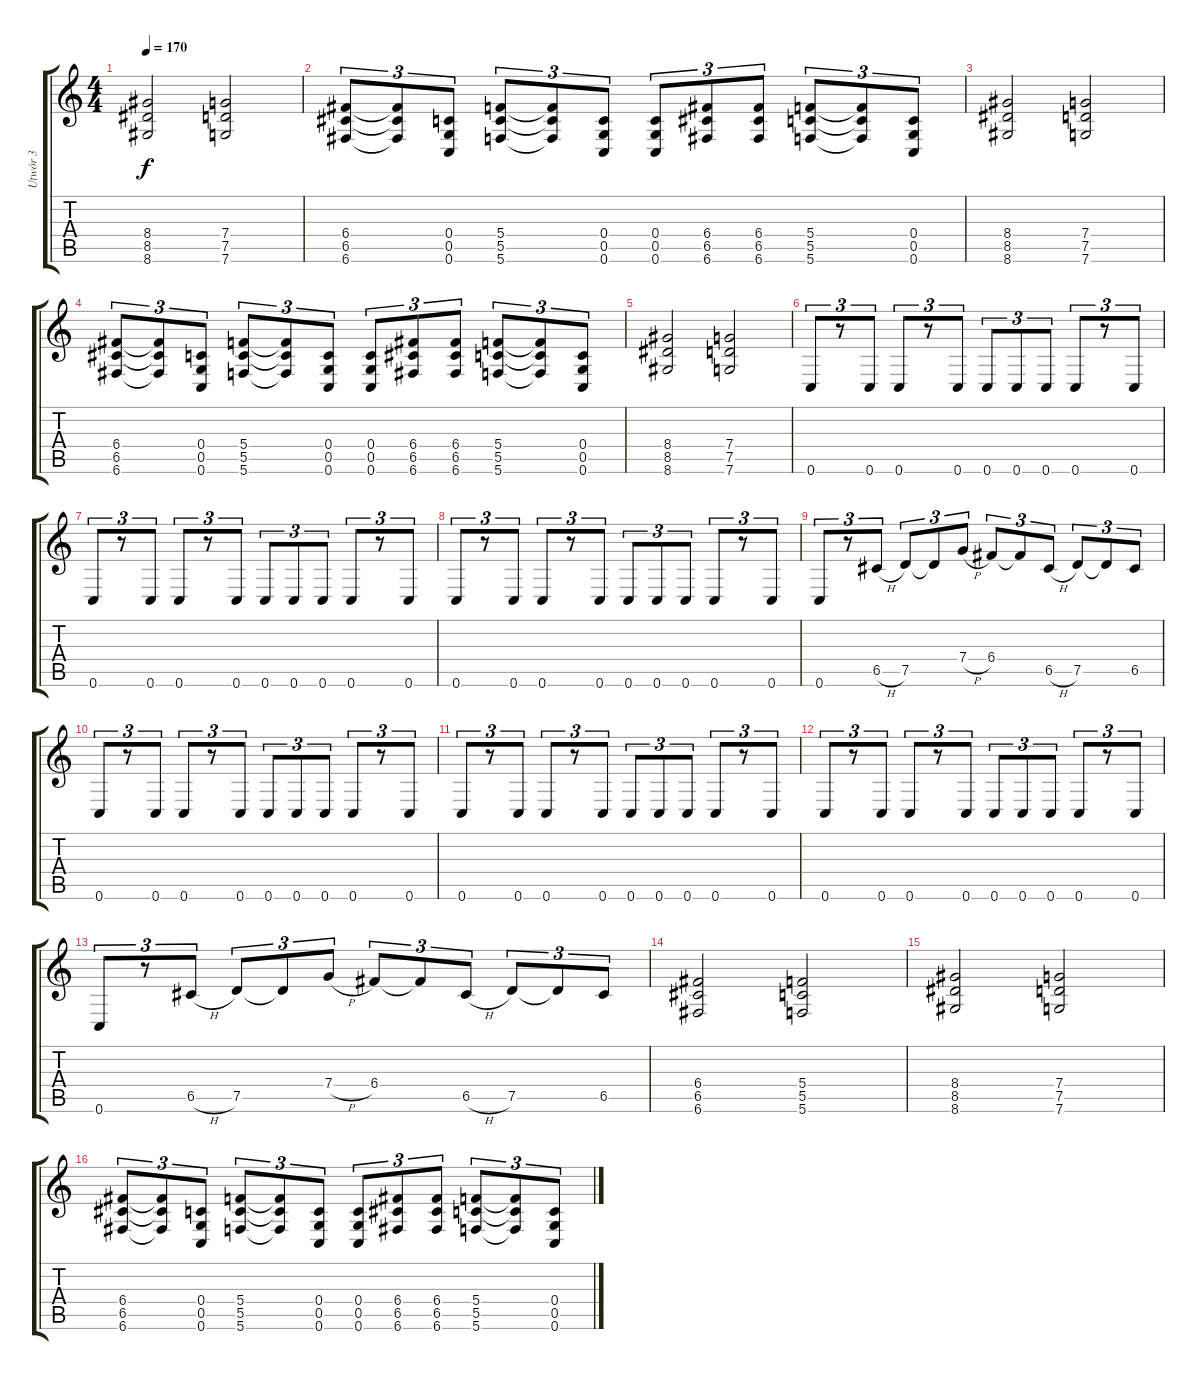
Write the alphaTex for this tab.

\track ("Utwór 3" "Utwór 3") {instrument distortionguitar}
\staff {score tabs}
\tuning (D4 A3 F3 C3 G2 C2) {hide}
\ts (4 4)
\tempo 170
\clef g2
\ks c
(8.4 8.5 8.6).2{dy f} (7.4 7.5 7.6).2 |
(6.4 6.5 6.6).8{tu (3 2)} (6.4{t} 6.5{t} 6.6{t}).8{tu (3 2)} (0.4 0.5 0.6).8{tu (3 2)} (5.4 5.5 5.6).8{tu (3 2)} (5.4{t} 5.5{t} 5.6{t}).8{tu (3 2)} (0.4 0.5 0.6).8{tu (3 2)} (0.4 0.5 0.6).8{tu (3 2)} (6.4 6.5 6.6).8{tu (3 2)} (6.4 6.5 6.6).8{tu (3 2)} (5.4 5.5 5.6).8{tu (3 2)} (5.4{t} 5.5{t} 5.6{t}).8{tu (3 2)} (0.4 0.5 0.6).8{tu (3 2)} |
(8.4 8.5 8.6).2 (7.4 7.5 7.6).2 |
(6.4 6.5 6.6).8{tu (3 2)} (6.4{t} 6.5{t} 6.6{t}).8{tu (3 2)} (0.4 0.5 0.6).8{tu (3 2)} (5.4 5.5 5.6).8{tu (3 2)} (5.4{t} 5.5{t} 5.6{t}).8{tu (3 2)} (0.4 0.5 0.6).8{tu (3 2)} (0.4 0.5 0.6).8{tu (3 2)} (6.4 6.5 6.6).8{tu (3 2)} (6.4 6.5 6.6).8{tu (3 2)} (5.4 5.5 5.6).8{tu (3 2)} (5.4{t} 5.5{t} 5.6{t}).8{tu (3 2)} (0.4 0.5 0.6).8{tu (3 2)} |
(8.4 8.5 8.6).2 (7.4 7.5 7.6).2 |
0.6.8{tu (3 2)} r.8{tu (3 2)} 0.6.8{tu (3 2)} 0.6.8{tu (3 2)} r.8{tu (3 2)} 0.6.8{tu (3 2)} 0.6.8{tu (3 2)} 0.6.8{tu (3 2)} 0.6.8{tu (3 2)} 0.6.8{tu (3 2)} r.8{tu (3 2)} 0.6.8{tu (3 2)} |
0.6.8{tu (3 2)} r.8{tu (3 2)} 0.6.8{tu (3 2)} 0.6.8{tu (3 2)} r.8{tu (3 2)} 0.6.8{tu (3 2)} 0.6.8{tu (3 2)} 0.6.8{tu (3 2)} 0.6.8{tu (3 2)} 0.6.8{tu (3 2)} r.8{tu (3 2)} 0.6.8{tu (3 2)} |
0.6.8{tu (3 2)} r.8{tu (3 2)} 0.6.8{tu (3 2)} 0.6.8{tu (3 2)} r.8{tu (3 2)} 0.6.8{tu (3 2)} 0.6.8{tu (3 2)} 0.6.8{tu (3 2)} 0.6.8{tu (3 2)} 0.6.8{tu (3 2)} r.8{tu (3 2)} 0.6.8{tu (3 2)} |
0.6.8{tu (3 2)} r.8{tu (3 2)} 6.5{h}.8{tu (3 2)} 7.5.8{tu (3 2)} 7.5{t}.8{tu (3 2)} 7.4{h}.8{tu (3 2)} 6.4.8{tu (3 2)} 6.4{t}.8{tu (3 2)} 6.5{h}.8{tu (3 2)} 7.5.8{tu (3 2)} 7.5{t}.8{tu (3 2)} 6.5.8{tu (3 2)} |
0.6.8{tu (3 2)} r.8{tu (3 2)} 0.6.8{tu (3 2)} 0.6.8{tu (3 2)} r.8{tu (3 2)} 0.6.8{tu (3 2)} 0.6.8{tu (3 2)} 0.6.8{tu (3 2)} 0.6.8{tu (3 2)} 0.6.8{tu (3 2)} r.8{tu (3 2)} 0.6.8{tu (3 2)} |
0.6.8{tu (3 2)} r.8{tu (3 2)} 0.6.8{tu (3 2)} 0.6.8{tu (3 2)} r.8{tu (3 2)} 0.6.8{tu (3 2)} 0.6.8{tu (3 2)} 0.6.8{tu (3 2)} 0.6.8{tu (3 2)} 0.6.8{tu (3 2)} r.8{tu (3 2)} 0.6.8{tu (3 2)} |
0.6.8{tu (3 2)} r.8{tu (3 2)} 0.6.8{tu (3 2)} 0.6.8{tu (3 2)} r.8{tu (3 2)} 0.6.8{tu (3 2)} 0.6.8{tu (3 2)} 0.6.8{tu (3 2)} 0.6.8{tu (3 2)} 0.6.8{tu (3 2)} r.8{tu (3 2)} 0.6.8{tu (3 2)} |
0.6.8{tu (3 2)} r.8{tu (3 2)} 6.5{h}.8{tu (3 2)} 7.5.8{tu (3 2)} 7.5{t}.8{tu (3 2)} 7.4{h}.8{tu (3 2)} 6.4.8{tu (3 2)} 6.4{t}.8{tu (3 2)} 6.5{h}.8{tu (3 2)} 7.5.8{tu (3 2)} 7.5{t}.8{tu (3 2)} 6.5.8{tu (3 2)} |
(6.4 6.5 6.6).2 (5.4 5.5 5.6).2 |
(8.4 8.5 8.6).2 (7.4 7.5 7.6).2 |
(6.4 6.5 6.6).8{tu (3 2)} (6.4{t} 6.5{t} 6.6{t}).8{tu (3 2)} (0.4 0.5 0.6).8{tu (3 2)} (5.4 5.5 5.6).8{tu (3 2)} (5.4{t} 5.5{t} 5.6{t}).8{tu (3 2)} (0.4 0.5 0.6).8{tu (3 2)} (0.4 0.5 0.6).8{tu (3 2)} (6.4 6.5 6.6).8{tu (3 2)} (6.4 6.5 6.6).8{tu (3 2)} (5.4 5.5 5.6).8{tu (3 2)} (5.4{t} 5.5{t} 5.6{t}).8{tu (3 2)} (0.4 0.5 0.6).8{tu (3 2)}
